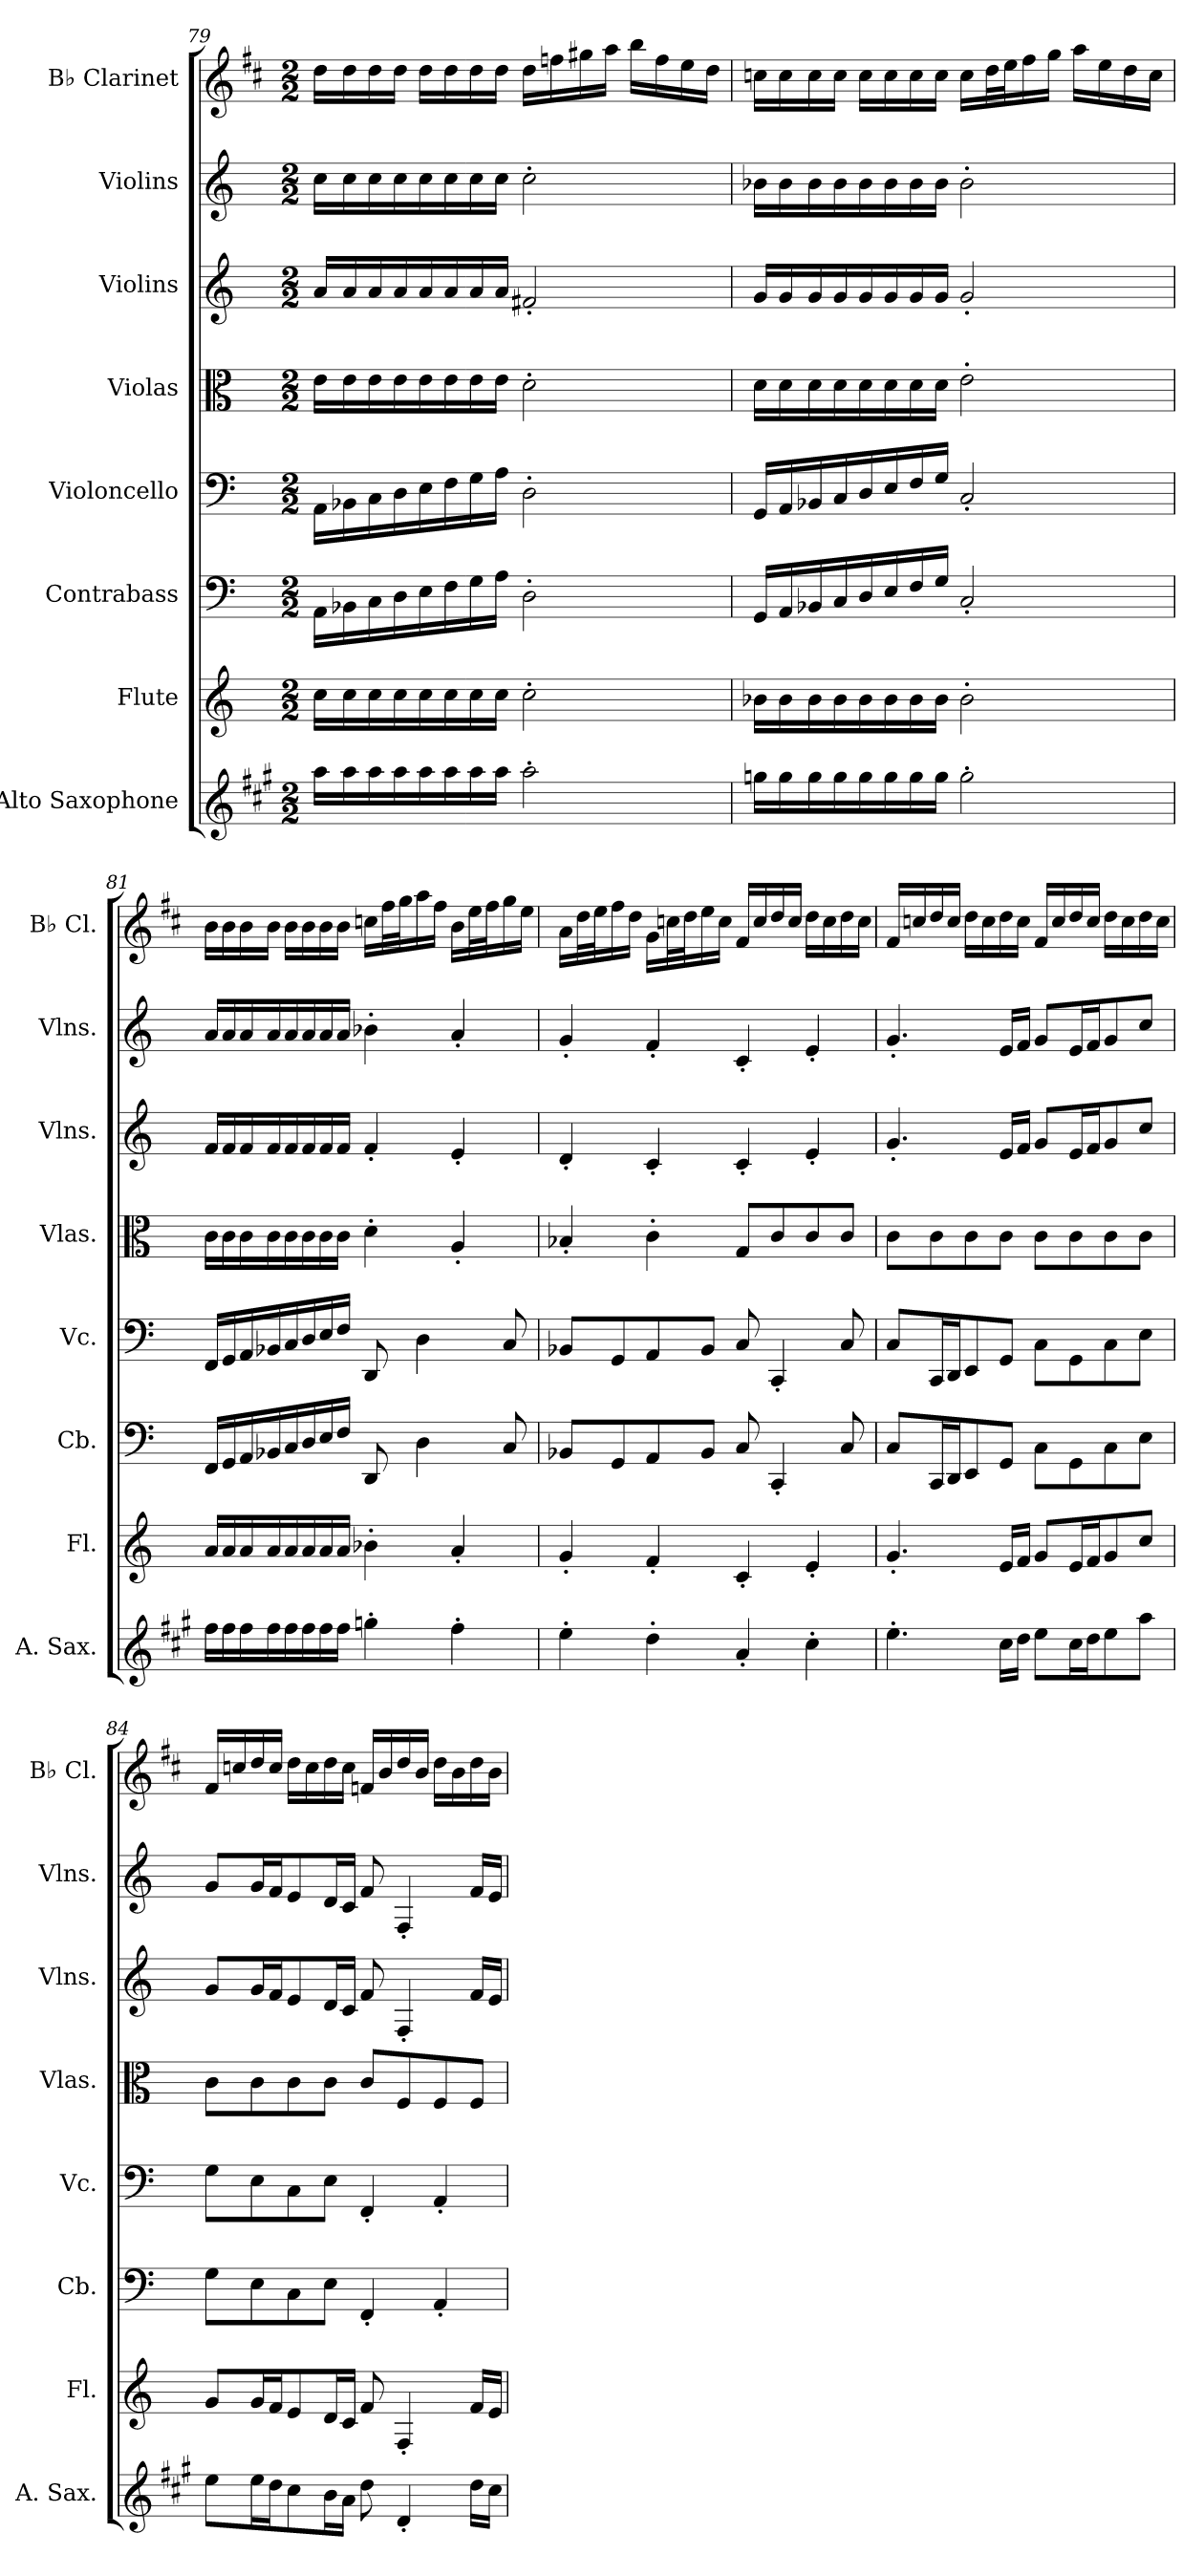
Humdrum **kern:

**kern	**kern	**kern	**kern	**kern	**kern	**kern	**kern
*part8	*part7	*part6	*part5	*part4	*part3	*part2	*part1
*staff8	*staff7	*staff6	*staff5	*staff4	*staff3	*staff2	*staff1
*I"Alto Saxophone	*I"Flute	*I"Contrabass	*I"Violoncello	*I"Violas	*I"Violins	*I"Violins	*I"B♭ Clarinet
*I'A. Sax.	*I'Fl.	*I'Cb.	*I'Vc.	*I'Vlas.	*I'Vlns.	*I'Vlns.	*I'B♭ Cl.
*clefG2	*clefG2	*clefF4	*clefF4	*clefC3	*clefG2	*clefG2	*clefG2
*ITrd5c9	*	*ITrd7c12	*	*	*	*	*ITrd1c2
*k[]	*k[]	*k[]	*k[]	*k[]	*k[]	*k[]	*k[]
*M2/2	*M2/2	*M2/2	*M2/2	*M2/2	*M2/2	*M2/2	*M2/2
=79	=79	=79	=79	=79	=79	=79	=79
16cc\LL	16cc\LL	16AAA\LL	16AA\LL	16e\LL	16a/LL	16cc\LL	16cc\LL
16cc\	16cc\	16BBB-X\	16BB-X\	16e\	16a/	16cc\	16cc\
16cc\	16cc\	16CC\	16C\	16e\	16a/	16cc\	16cc\
16cc\	16cc\	16DD\	16D\	16e\	16a/	16cc\	16cc\JJ
16cc\	16cc\	16EE\	16E\	16e\	16a/	16cc\	16cc\LL
16cc\	16cc\	16FF\	16F\	16e\	16a/	16cc\	16cc\
16cc\	16cc\	16GG\	16G\	16e\	16a/	16cc\	16cc\
16cc\JJ	16cc\JJ	16AA\JJ	16A\JJ	16e\JJ	16a/JJ	16cc\JJ	16cc\JJ
2cc'\	2cc'\	2DD'\	2D'\	2d'\	2f#X'/	2cc'\	16cc\LL
.	.	.	.	.	.	.	16ee-X\
.	.	.	.	.	.	.	16ff#X\
.	.	.	.	.	.	.	16gg\JJ
.	.	.	.	.	.	.	16aa\LL
.	.	.	.	.	.	.	16ee-\
.	.	.	.	.	.	.	16dd\
.	.	.	.	.	.	.	16cc\JJ
!!LO:LB:g=z
=80	=80	=80	=80	=80	=80	=80	=80
16b-X\LL	16b-X\LL	16GGG/LL	16GG/LL	16d\LL	16g/LL	16b-X\LL	16b-X\LL
16b-\	16b-\	16AAA/	16AA/	16d\	16g/	16b-\	16b-\
16b-\	16b-\	16BBB-X/	16BB-X/	16d\	16g/	16b-\	16b-\
16b-\	16b-\	16CC/	16C/	16d\	16g/	16b-\	16b-\JJ
16b-\	16b-\	16DD/	16D/	16d\	16g/	16b-\	16b-\LL
16b-\	16b-\	16EE/	16E/	16d\	16g/	16b-\	16b-\
16b-\	16b-\	16FF/	16F/	16d\	16g/	16b-\	16b-\
16b-\JJ	16b-\JJ	16GG/JJ	16G/JJ	16d\JJ	16g/JJ	16b-\JJ	16b-\JJ
2b-'\	2b-'\	2CC'/	2C'/	2e'\	2g'/	2b-'\	16b-\LL
.	.	.	.	.	.	.	32cc\L
.	.	.	.	.	.	.	32dd\J
.	.	.	.	.	.	.	16ee\
.	.	.	.	.	.	.	16ff\JJ
.	.	.	.	.	.	.	16gg\LL
.	.	.	.	.	.	.	16dd\
.	.	.	.	.	.	.	16cc\
.	.	.	.	.	.	.	16b-\JJ
=81	=81	=81	=81	=81	=81	=81	=81
16a\LL	16a/LL	16FFF/LL	16FF/LL	16c\LL	16f/LL	16a/LL	16a\LL
16a\	16a/	16GGG/	16GG/	16c\	16f/	16a/	16a\
16a\	16a/	16AAA/	16AA/	16c\	16f/	16a/	16a\
16a\	16a/	16BBB-X/	16BB-X/	16c\	16f/	16a/	16a\JJ
16a\	16a/	16CC/	16C/	16c\	16f/	16a/	16a\LL
16a\	16a/	16DD/	16D/	16c\	16f/	16a/	16a\
16a\	16a/	16EE/	16E/	16c\	16f/	16a/	16a\
16a\JJ	16a/JJ	16FF/JJ	16F/JJ	16c\JJ	16f/JJ	16a/JJ	16a\JJ
4b-X'\	4b-X'\	8DDD/	8DD/	4d'\	4f'/	4b-X'\	16b-X\LL
.	.	.	.	.	.	.	32ee\L
.	.	.	.	.	.	.	32ff\J
.	.	4DD\	4D\	.	.	.	16gg\
.	.	.	.	.	.	.	16ee\JJ
4a'\	4a'/	.	.	4A'/	4e'/	4a'/	16a\LL
.	.	.	.	.	.	.	32dd\L
.	.	.	.	.	.	.	32ee\J
.	.	8CC/	8C/	.	.	.	16ff\
.	.	.	.	.	.	.	16dd\JJ
!!LO:LB:g=z
=82	=82	=82	=82	=82	=82	=82	=82
4g'\	4g'/	8BBB-X/L	8BB-X/L	4B-X'/	4d'/	4g'/	16g\LL
.	.	.	.	.	.	.	32cc\L
.	.	.	.	.	.	.	32dd\J
.	.	8GGG/	8GG/	.	.	.	16ee\
.	.	.	.	.	.	.	16cc\JJ
4f'\	4f'/	8AAA/	8AA/	4c'\	4c'/	4f'/	16f\LL
.	.	.	.	.	.	.	32b-X\L
.	.	.	.	.	.	.	32cc\J
.	.	8BBB-/J	8BB-/J	.	.	.	16dd\
.	.	.	.	.	.	.	16b-\JJ
4c'/	4c'/	8CC/	8C/	8G/L	4c'/	4c'/	16e/LL
.	.	.	.	.	.	.	16b-/
.	.	4CCC'/	4CC'/	8c/	.	.	16cc/
.	.	.	.	.	.	.	16b-/JJ
4e'\	4e'/	.	.	8c/	4e'/	4e'/	16cc\LL
.	.	.	.	.	.	.	16b-\
.	.	8CC/	8C/	8c/J	.	.	16cc\
.	.	.	.	.	.	.	16b-\JJ
=83	=83	=83	=83	=83	=83	=83	=83
4.g'\	4.g'/	8CC/L	8C/L	8c\L	4.g'/	4.g'/	16e/LL
.	.	.	.	.	.	.	16b-X/
.	.	16CCC/L	16CC/L	8c\	.	.	16cc/
.	.	16DDD/J	16DD/J	.	.	.	16b-/JJ
.	.	8EEE/	8EE/	8c\	.	.	16cc\LL
.	.	.	.	.	.	.	16b-\
16e\LL	16e/LL	8GGG/J	8GG/J	8c\J	16e/LL	16e/LL	16cc\
16f\JJ	16f/JJ	.	.	.	16f/JJ	16f/JJ	16b-\JJ
8g\L	8g/L	8CC\L	8C\L	8c\L	8g/L	8g/L	16e/LL
.	.	.	.	.	.	.	16b-/
16e\L	16e/L	8GGG\	8GG\	8c\	16e/L	16e/L	16cc/
16f\J	16f/J	.	.	.	16f/J	16f/J	16b-/JJ
8g\	8g/	8CC\	8C\	8c\	8g/	8g/	16cc\LL
.	.	.	.	.	.	.	16b-\
8cc\J	8cc/J	8EE\J	8E\J	8c\J	8cc/J	8cc/J	16cc\
.	.	.	.	.	.	.	16b-\JJ
!!LO:LB:g=z
=84	=84	=84	=84	=84	=84	=84	=84
8g\L	8g/L	8GG\L	8G\L	8c\L	8g/L	8g/L	16e/LL
.	.	.	.	.	.	.	16b-X/
16g\L	16g/L	8EE\	8E\	8c\	16g/L	16g/L	16cc/
16f\J	16f/J	.	.	.	16f/J	16f/J	16b-/JJ
8e\	8e/	8CC\	8C\	8c\	8e/	8e/	16cc\LL
.	.	.	.	.	.	.	16b-\
16d\L	16d/L	8EE\J	8E\J	8c\J	16d/L	16d/L	16cc\
16c\JJ	16c/JJ	.	.	.	16c/JJ	16c/JJ	16b-\JJ
8f\	8f/	4FFF'/	4FF'/	8c/L	8f/	8f/	16e-X/LL
.	.	.	.	.	.	.	16a/
4F'/	4F'/	.	.	8F/	4F'/	4F'/	16cc/
.	.	.	.	.	.	.	16a/JJ
.	.	4AAA'/	4AA'/	8F/	.	.	16cc\LL
.	.	.	.	.	.	.	16a\
16f\LL	16f/LL	.	.	8F/J	16f/LL	16f/LL	16cc\
16e\JJ	16e/JJ	.	.	.	16e/JJ	16e/JJ	16a\JJ
=	=	=	=	=	=	=	=
*-	*-	*-	*-	*-	*-	*-	*-
